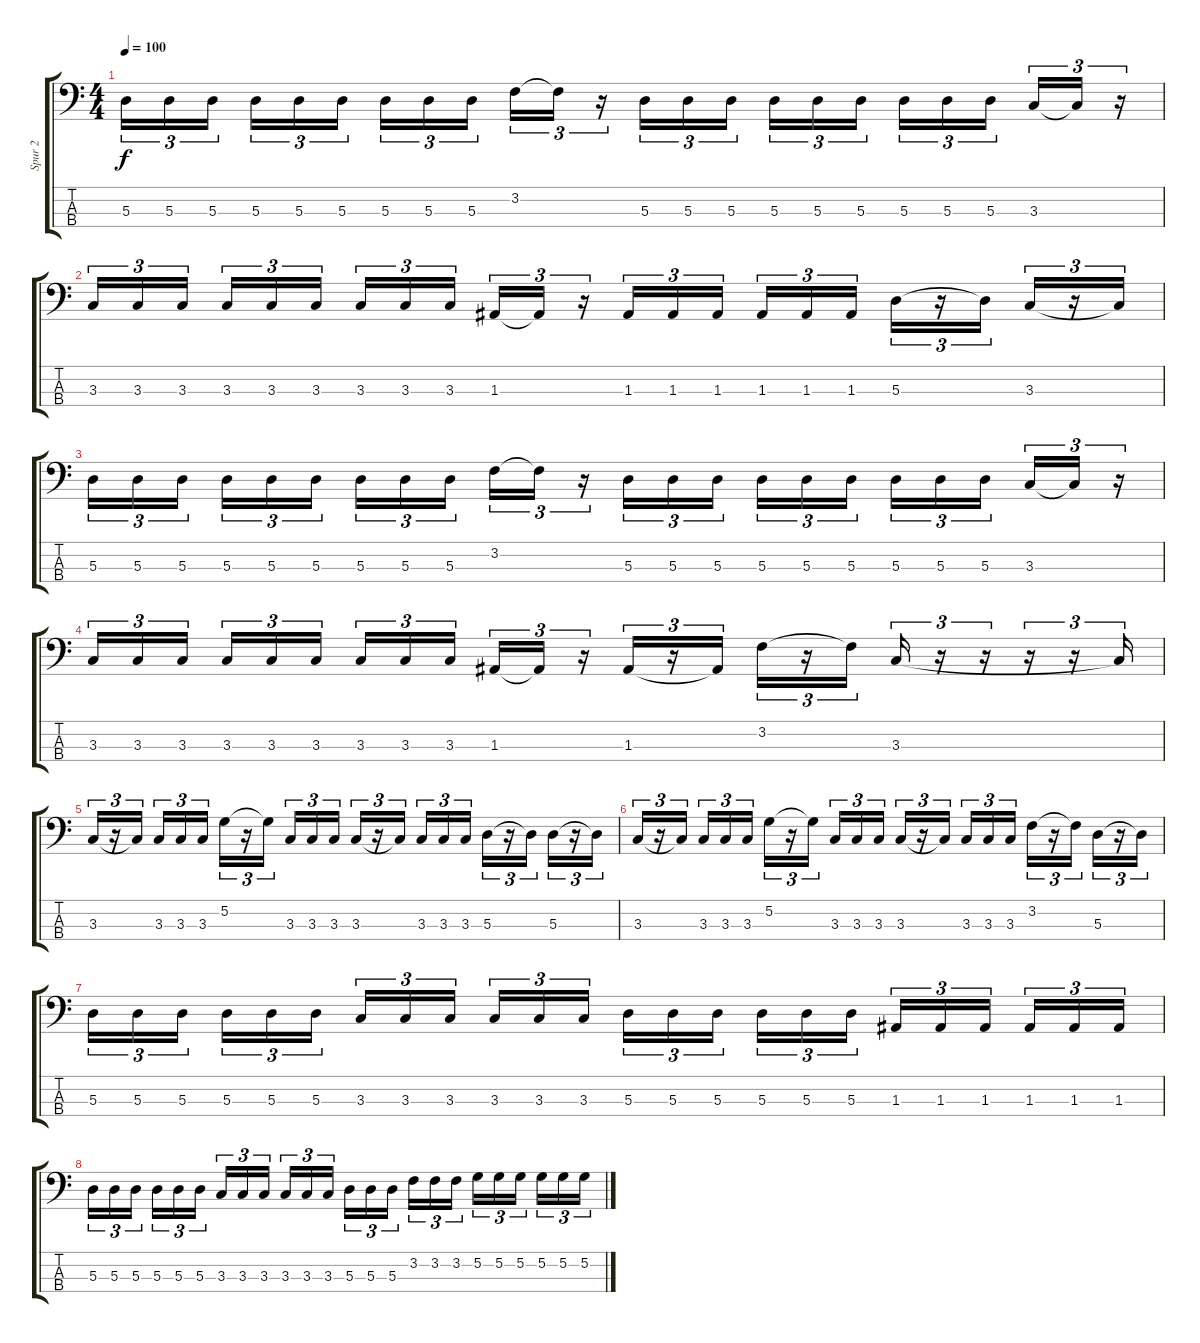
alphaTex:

\track ("Spur 2" "Spur 2") {instrument electricbassfinger}
\staff {score tabs}
\tuning (G2 D2 A1 E1) {hide}
\ts (4 4)
\tempo 100
\clef f4
\ks c
5.3.16{tu (3 2) dy f} 5.3.16{tu (3 2)} 5.3.16{tu (3 2) beam splitsecondary} 5.3.16{tu (3 2)} 5.3.16{tu (3 2)} 5.3.16{tu (3 2)} 5.3.16{tu (3 2)} 5.3.16{tu (3 2)} 5.3.16{tu (3 2) beam splitsecondary} 3.2.16{tu (3 2)} 3.2{t}.16{tu (3 2)} r.16{tu (3 2)} 5.3.16{tu (3 2)} 5.3.16{tu (3 2)} 5.3.16{tu (3 2) beam splitsecondary} 5.3.16{tu (3 2)} 5.3.16{tu (3 2)} 5.3.16{tu (3 2)} 5.3.16{tu (3 2)} 5.3.16{tu (3 2)} 5.3.16{tu (3 2) beam splitsecondary} 3.3.16{tu (3 2)} 3.3{t}.16{tu (3 2)} r.16{tu (3 2)} |
3.3.16{tu (3 2)} 3.3.16{tu (3 2)} 3.3.16{tu (3 2) beam splitsecondary} 3.3.16{tu (3 2)} 3.3.16{tu (3 2)} 3.3.16{tu (3 2)} 3.3.16{tu (3 2)} 3.3.16{tu (3 2)} 3.3.16{tu (3 2) beam splitsecondary} 1.3.16{tu (3 2)} 1.3{t}.16{tu (3 2)} r.16{tu (3 2)} 1.3.16{tu (3 2)} 1.3.16{tu (3 2)} 1.3.16{tu (3 2) beam splitsecondary} 1.3.16{tu (3 2)} 1.3.16{tu (3 2)} 1.3.16{tu (3 2)} 5.3.16{tu (3 2)} r.16{tu (3 2)} 5.3{t}.16{tu (3 2)} 3.3.16{tu (3 2)} r.16{tu (3 2)} 3.3{t}.16{tu (3 2)} |
5.3.16{tu (3 2)} 5.3.16{tu (3 2)} 5.3.16{tu (3 2) beam splitsecondary} 5.3.16{tu (3 2)} 5.3.16{tu (3 2)} 5.3.16{tu (3 2)} 5.3.16{tu (3 2)} 5.3.16{tu (3 2)} 5.3.16{tu (3 2) beam splitsecondary} 3.2.16{tu (3 2)} 3.2{t}.16{tu (3 2)} r.16{tu (3 2)} 5.3.16{tu (3 2)} 5.3.16{tu (3 2)} 5.3.16{tu (3 2) beam splitsecondary} 5.3.16{tu (3 2)} 5.3.16{tu (3 2)} 5.3.16{tu (3 2)} 5.3.16{tu (3 2)} 5.3.16{tu (3 2)} 5.3.16{tu (3 2) beam splitsecondary} 3.3.16{tu (3 2)} 3.3{t}.16{tu (3 2)} r.16{tu (3 2)} |
3.3.16{tu (3 2)} 3.3.16{tu (3 2)} 3.3.16{tu (3 2) beam splitsecondary} 3.3.16{tu (3 2)} 3.3.16{tu (3 2)} 3.3.16{tu (3 2)} 3.3.16{tu (3 2)} 3.3.16{tu (3 2)} 3.3.16{tu (3 2) beam splitsecondary} 1.3.16{tu (3 2)} 1.3{t}.16{tu (3 2)} r.16{tu (3 2)} 1.3.16{tu (3 2)} r.16{tu (3 2)} 1.3{t}.16{tu (3 2)} 3.2.16{tu (3 2)} r.16{tu (3 2)} 3.2{t}.16{tu (3 2)} 3.3.16{tu (3 2)} r.16{tu (3 2)} r.16{tu (3 2)} r.16{tu (3 2)} r.16{tu (3 2)} 3.3{t}.16{tu (3 2)} |
3.3.16{tu (3 2)} r.16{tu (3 2)} 3.3{t}.16{tu (3 2) beam splitsecondary} 3.3.16{tu (3 2)} 3.3.16{tu (3 2)} 3.3.16{tu (3 2)} 5.2.16{tu (3 2)} r.16{tu (3 2)} 5.2{t}.16{tu (3 2) beam splitsecondary} 3.3.16{tu (3 2)} 3.3.16{tu (3 2)} 3.3.16{tu (3 2)} 3.3.16{tu (3 2)} r.16{tu (3 2)} 3.3{t}.16{tu (3 2) beam splitsecondary} 3.3.16{tu (3 2)} 3.3.16{tu (3 2)} 3.3.16{tu (3 2)} 5.3.16{tu (3 2)} r.16{tu (3 2)} 5.3{t}.16{tu (3 2)} 5.3.16{tu (3 2)} r.16{tu (3 2)} 5.3{t}.16{tu (3 2)} |
3.3.16{tu (3 2)} r.16{tu (3 2)} 3.3{t}.16{tu (3 2) beam splitsecondary} 3.3.16{tu (3 2)} 3.3.16{tu (3 2)} 3.3.16{tu (3 2)} 5.2.16{tu (3 2)} r.16{tu (3 2)} 5.2{t}.16{tu (3 2) beam splitsecondary} 3.3.16{tu (3 2)} 3.3.16{tu (3 2)} 3.3.16{tu (3 2)} 3.3.16{tu (3 2)} r.16{tu (3 2)} 3.3{t}.16{tu (3 2) beam splitsecondary} 3.3.16{tu (3 2)} 3.3.16{tu (3 2)} 3.3.16{tu (3 2)} 3.2.16{tu (3 2)} r.16{tu (3 2)} 3.2{t}.16{tu (3 2)} 5.3.16{tu (3 2)} r.16{tu (3 2)} 5.3{t}.16{tu (3 2)} |
5.3.16{tu (3 2)} 5.3.16{tu (3 2)} 5.3.16{tu (3 2) beam splitsecondary} 5.3.16{tu (3 2)} 5.3.16{tu (3 2)} 5.3.16{tu (3 2)} 3.3.16{tu (3 2)} 3.3.16{tu (3 2)} 3.3.16{tu (3 2) beam splitsecondary} 3.3.16{tu (3 2)} 3.3.16{tu (3 2)} 3.3.16{tu (3 2)} 5.3.16{tu (3 2)} 5.3.16{tu (3 2)} 5.3.16{tu (3 2) beam splitsecondary} 5.3.16{tu (3 2)} 5.3.16{tu (3 2)} 5.3.16{tu (3 2)} 1.3.16{tu (3 2)} 1.3.16{tu (3 2)} 1.3.16{tu (3 2) beam splitsecondary} 1.3.16{tu (3 2)} 1.3.16{tu (3 2)} 1.3.16{tu (3 2)} |
5.3.16{tu (3 2)} 5.3.16{tu (3 2)} 5.3.16{tu (3 2) beam splitsecondary} 5.3.16{tu (3 2)} 5.3.16{tu (3 2)} 5.3.16{tu (3 2)} 3.3.16{tu (3 2)} 3.3.16{tu (3 2)} 3.3.16{tu (3 2) beam splitsecondary} 3.3.16{tu (3 2)} 3.3.16{tu (3 2)} 3.3.16{tu (3 2)} 5.3.16{tu (3 2)} 5.3.16{tu (3 2)} 5.3.16{tu (3 2) beam splitsecondary} 3.2.16{tu (3 2)} 3.2.16{tu (3 2)} 3.2.16{tu (3 2)} 5.2.16{tu (3 2)} 5.2.16{tu (3 2)} 5.2.16{tu (3 2) beam splitsecondary} 5.2.16{tu (3 2)} 5.2.16{tu (3 2)} 5.2.16{tu (3 2)}
